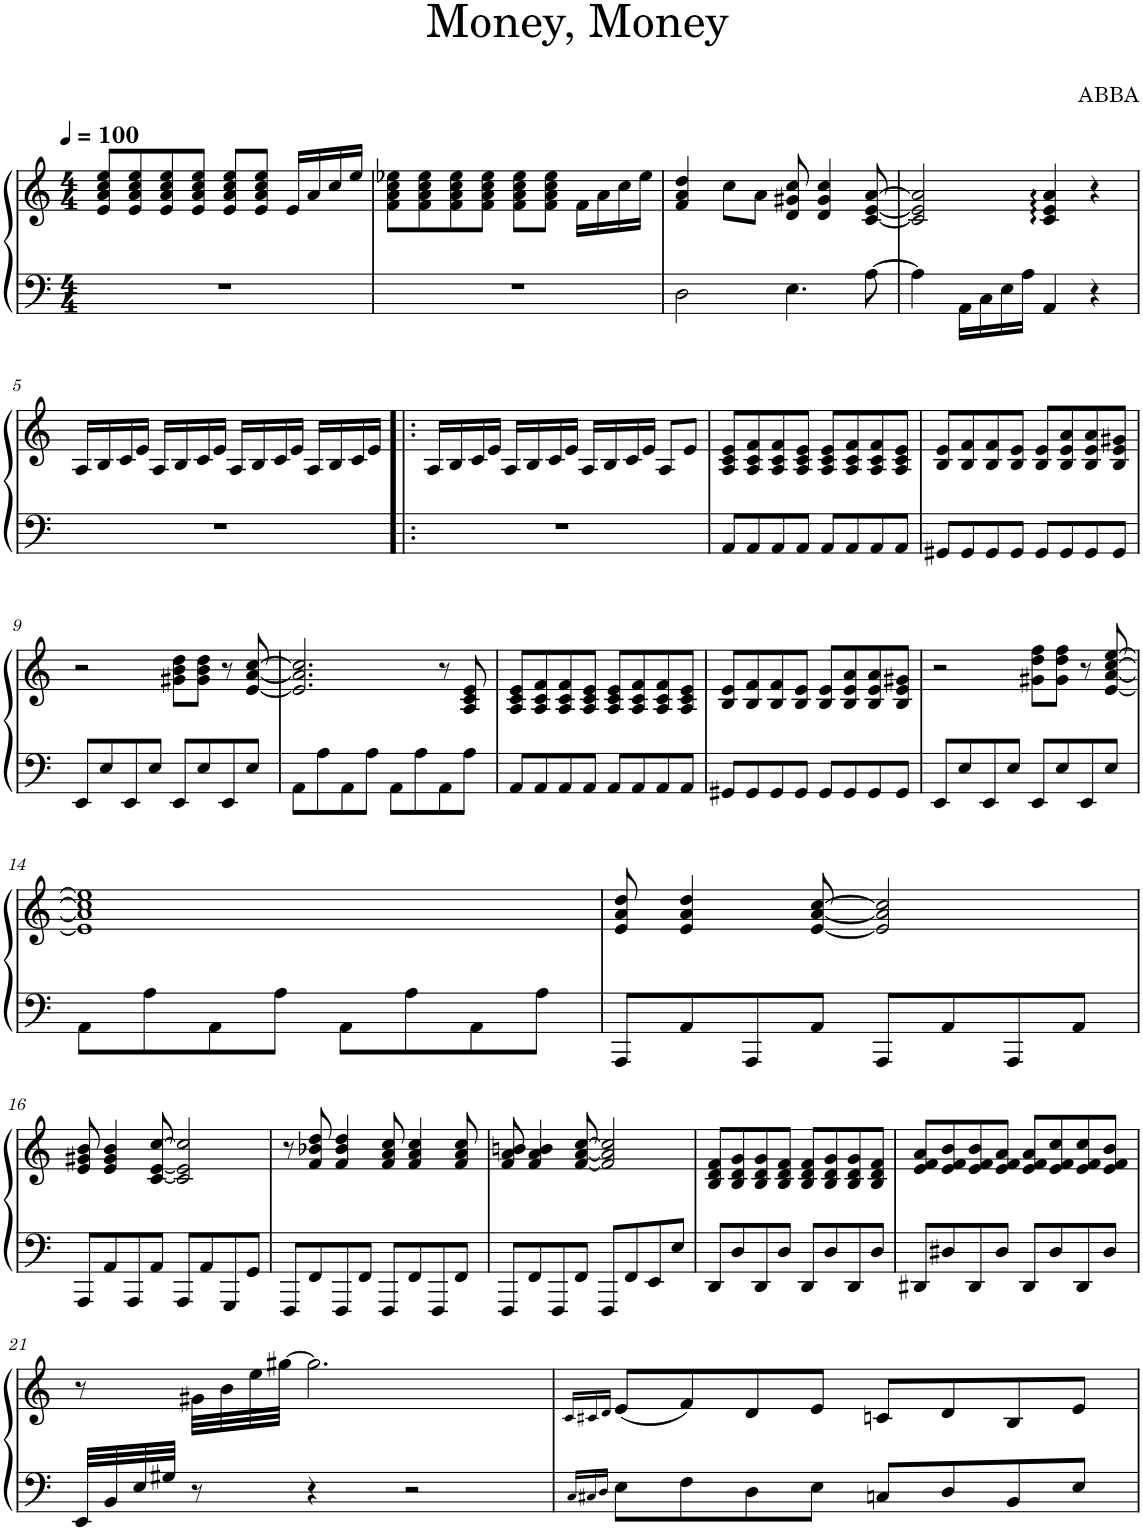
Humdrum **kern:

**kern	**kern
*part1	*part1
*staff2	*staff1
*I"Piano	*
*I'Pno.	*
*clefF4	*clefG2
*k[]	*k[]
*M4/4	*M4/4
*MM100	*MM100
=1	=1
1r	8e/ 8a/ 8cc/ 8ee/L
.	8e/ 8a/ 8cc/ 8ee/
.	8e/ 8a/ 8cc/ 8ee/
.	8e/ 8a/ 8cc/ 8ee/J
.	8e/ 8a/ 8cc/ 8ee/L
.	8e/ 8a/ 8cc/ 8ee/J
.	16e/LL
.	16a/
.	16cc/
.	16ee/JJ
=2	=2
1r	8f\ 8a\ 8cc\ 8ee-X\L
.	8f\ 8a\ 8cc\ 8ee-\
.	8f\ 8a\ 8cc\ 8ee-\
.	8f\ 8a\ 8cc\ 8ee-\J
.	8f\ 8a\ 8cc\ 8ee-\L
.	8f\ 8a\ 8cc\ 8ee-\J
.	16f\LL
.	16a\
.	16cc\
.	16ee-\JJ
=3	=3
2D\	4f/ 4a/ 4dd/
.	8cc\L
.	8a\J
4.E\	8d/ 8g#X/ 8cc/
.	4d/ 4g#/ 4cc/
[8A\	[8c/ [8e/ [8a/
=4	=4
4A\]	2c/] 2e/] 2a/]
16AA\LL	.
16C\	.
16E\	.
16A\JJ	.
4AA/	4c/: 4e/: 4a/:
4r	4r
!!LO:LB:g=z
=5	=5
1r	16A/LL
.	16B/
.	16c/
.	16e/JJ
.	16A/LL
.	16B/
.	16c/
.	16e/JJ
.	16A/LL
.	16B/
.	16c/
.	16e/JJ
.	16A/LL
.	16B/
.	16c/
.	16e/JJ
=6!|:	=6!|:
1r	16A/LL
.	16B/
.	16c/
.	16e/JJ
.	16A/LL
.	16B/
.	16c/
.	16e/JJ
.	16A/LL
.	16B/
.	16c/
.	16e/JJ
.	8A/L
.	8e/J
=7	=7
8AA/L	8A/ 8c/ 8e/L
8AA/	8A/ 8c/ 8f/
8AA/	8A/ 8c/ 8f/
8AA/J	8A/ 8c/ 8e/J
8AA/L	8A/ 8c/ 8e/L
8AA/	8A/ 8c/ 8f/
8AA/	8A/ 8c/ 8f/
8AA/J	8A/ 8c/ 8e/J
=8	=8
8GG#X/L	8B/ 8e/L
8GG#/	8B/ 8f/
8GG#/	8B/ 8f/
8GG#/J	8B/ 8e/J
8GG#/L	8B/ 8e/L
8GG#/	8B/ 8e/ 8a/
8GG#/	8B/ 8e/ 8a/
8GG#/J	8B/ 8e/ 8g#X/J
!!LO:LB:g=z
=9	=9
8EE/L	2r
8E/	.
8EE/	.
8E/J	.
8EE/L	8g#X\ 8b\ 8dd\L
8E/	8g#\ 8b\ 8dd\J
8EE/	8r
8E/J	[8e/ [8a/ [8cc/
=10	=10
8AA\L	2.e/] 2.a/] 2.cc/]
8A\	.
8AA\	.
8A\J	.
8AA\L	.
8A\	.
8AA\	8r
8A\J	8A/ 8c/ 8e/
=11	=11
8AA/L	8A/ 8c/ 8e/L
8AA/	8A/ 8c/ 8f/
8AA/	8A/ 8c/ 8f/
8AA/J	8A/ 8c/ 8e/J
8AA/L	8A/ 8c/ 8e/L
8AA/	8A/ 8c/ 8f/
8AA/	8A/ 8c/ 8f/
8AA/J	8A/ 8c/ 8e/J
=12	=12
8GG#X/L	8B/ 8e/L
8GG#/	8B/ 8f/
8GG#/	8B/ 8f/
8GG#/J	8B/ 8e/J
8GG#/L	8B/ 8e/L
8GG#/	8B/ 8e/ 8a/
8GG#/	8B/ 8e/ 8a/
8GG#/J	8B/ 8e/ 8g#X/J
=13	=13
8EE/L	2r
8E/	.
8EE/	.
8E/J	.
8EE/L	8g#X\ 8dd\ 8ff\L
8E/	8g#\ 8dd\ 8ff\J
8EE/	8r
8E/J	[8e/ [8a/ [8cc/ [8ee/
!!LO:LB:g=z
=14	=14
8AA\L	1e] 1a] 1cc] 1ee]
8A\	.
8AA\	.
8A\J	.
8AA\L	.
8A\	.
8AA\	.
8A\J	.
=15	=15
8AAA/L	8e/ 8a/ 8dd/
8AA/	4e/ 4a/ 4dd/
8AAA/	.
8AA/J	[8e/ [8a/ [8cc/
8AAA/L	2e/] 2a/] 2cc/]
8AA/	.
8AAA/	.
8AA/J	.
!!LO:LB:g=z
=16	=16
8AAA/L	8e/ 8g#X/ 8b/
8AA/	4e/ 4g#/ 4b/
8AAA/	.
8AA/J	[8c/ [8e/ [8cc/
8AAA/L	2c/] 2e/] 2cc/]
8AA/	.
8GGG/	.
8GG/J	.
=17	=17
8FFF/L	8r
8FF/	8f/ 8b-X/ 8dd/
8FFF/	4f/ 4b-/ 4dd/
8FF/J	.
8FFF/L	8f/ 8a/ 8cc/
8FF/	4f/ 4a/ 4cc/
8FFF/	.
8FF/J	8f/ 8a/ 8cc/
=18	=18
8FFF/L	8f/ 8a/ 8bn/
8FF/	4f/ 4a/ 4b/
8FFF/	.
8FF/J	[8f/ [8a/ [8cc/
8FFF/L	2f/] 2a/] 2cc/]
8FF/	.
8EE/	.
8E/J	.
=19	=19
8DD/L	8B/ 8d/ 8f/L
8D/	8B/ 8d/ 8g/
8DD/	8B/ 8d/ 8g/
8D/J	8B/ 8d/ 8f/J
8DD/L	8B/ 8d/ 8f/L
8D/	8B/ 8d/ 8g/
8DD/	8B/ 8d/ 8g/
8D/J	8B/ 8d/ 8f/J
=20	=20
8DD#X/L	8e/ 8f/ 8a/L
8D#X/	8e/ 8f/ 8b/
8DD#/	8e/ 8f/ 8b/
8D#/J	8e/ 8f/ 8a/J
8DD#/L	8e/ 8f/ 8a/L
8D#/	8e/ 8f/ 8cc/
8DD#/	8e/ 8f/ 8cc/
8D#/J	8e/ 8f/ 8b/J
!!LO:LB:g=z
=21	=21
32EE/LLL	8r
32BB/	.
32E/	.
32G#X/JJJ	.
8r	32g#X\LLL
.	32b\
.	32ee\
.	[32gg#X\JJJ
4r	2.gg#\]
2r	.
=22	=22
16qC/LL	16qc/LL
16qC#X/	16qc#X/
16qD/JJ	16qd/JJ
8E\L	(8e/L
8F\	8f/)
8D\	8d/
8E\J	8e/J
8Cn/L	8cn/L
8D/	8d/
8BB/	8B/
8E/J	8e/J
=	=
*-	*-
